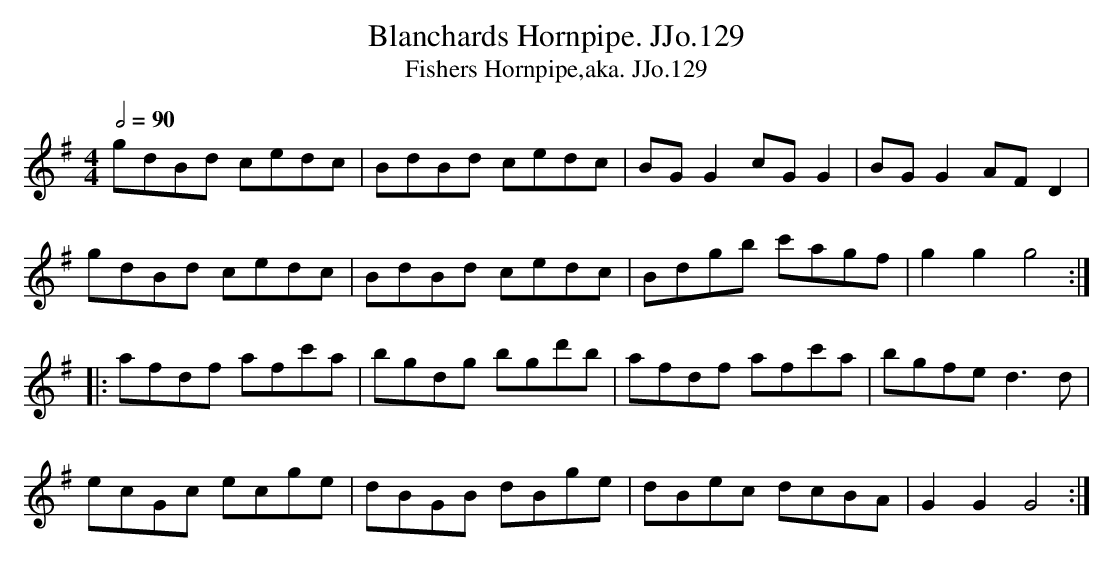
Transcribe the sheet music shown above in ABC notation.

X:1
T:Blanchards Hornpipe. JJo.129
T:Fishers Hornpipe,aka. JJo.129
M:4/4
L:1/8
Q:1/2=90
K:G major
gdBd cedc|BdBd cedc|BGG2 cGG2|BGG2 AFD2|!
gdBd cedc|BdBd cedc|Bdgb c'agf|g2g2g4::!
afdf afc'a|bgdg bgd'b|afdf afc'a|bgfe d3d|!
ecGc ecge|dBGB dBge|dBec dcBA|G2G2G4:|
